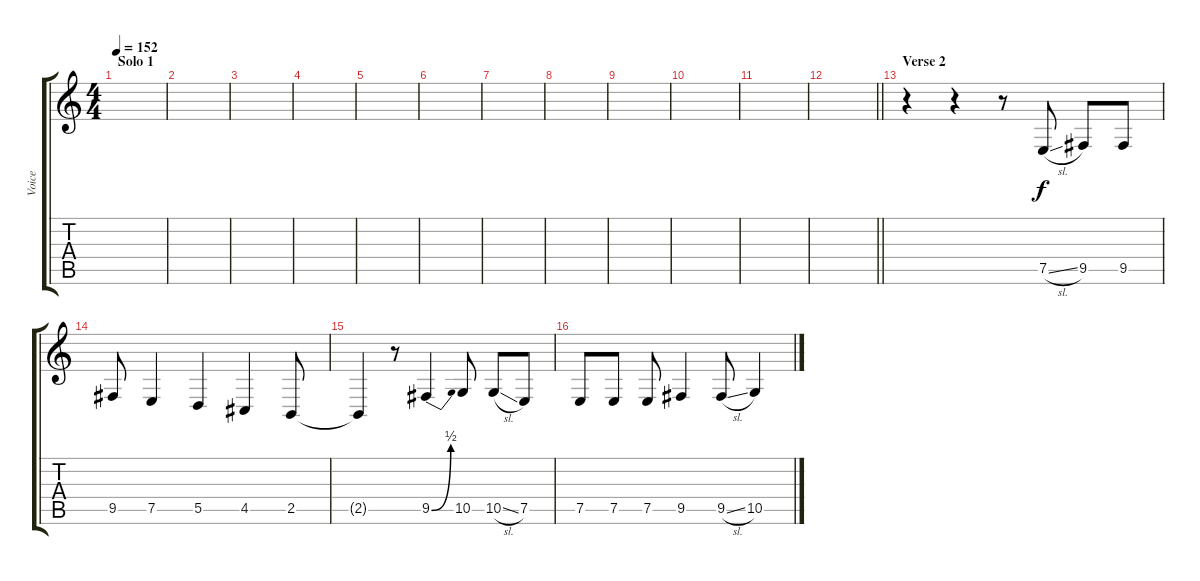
\track ("Voice" "Voice") {instrument lead6voice}
\staff {score tabs}
\tuning (E4 B3 G3 D3 A2 E2) {hide}
\ts (4 4)
\section ("" "Solo 1")
\tempo 152
\clef g2
\ks c
|
|
|
|
|
|
|
|
|
|
|
\barLineRight lightlight
|
\section ("" "Verse 2")
r.4 r.4 r.8 7.5{sl}.8 9.5.8 9.5.8 |
9.5.8 7.5.4 5.5.4 4.5.4 2.5.8 |
2.5{t}.4 r.8 9.5{be (bend 0 0 60 2)}.4 10.5.8 10.5{sl}.8 7.5.8 |
7.5.8 7.5.8 7.5.8 9.5.4 9.5{sl}.8 10.5.4
